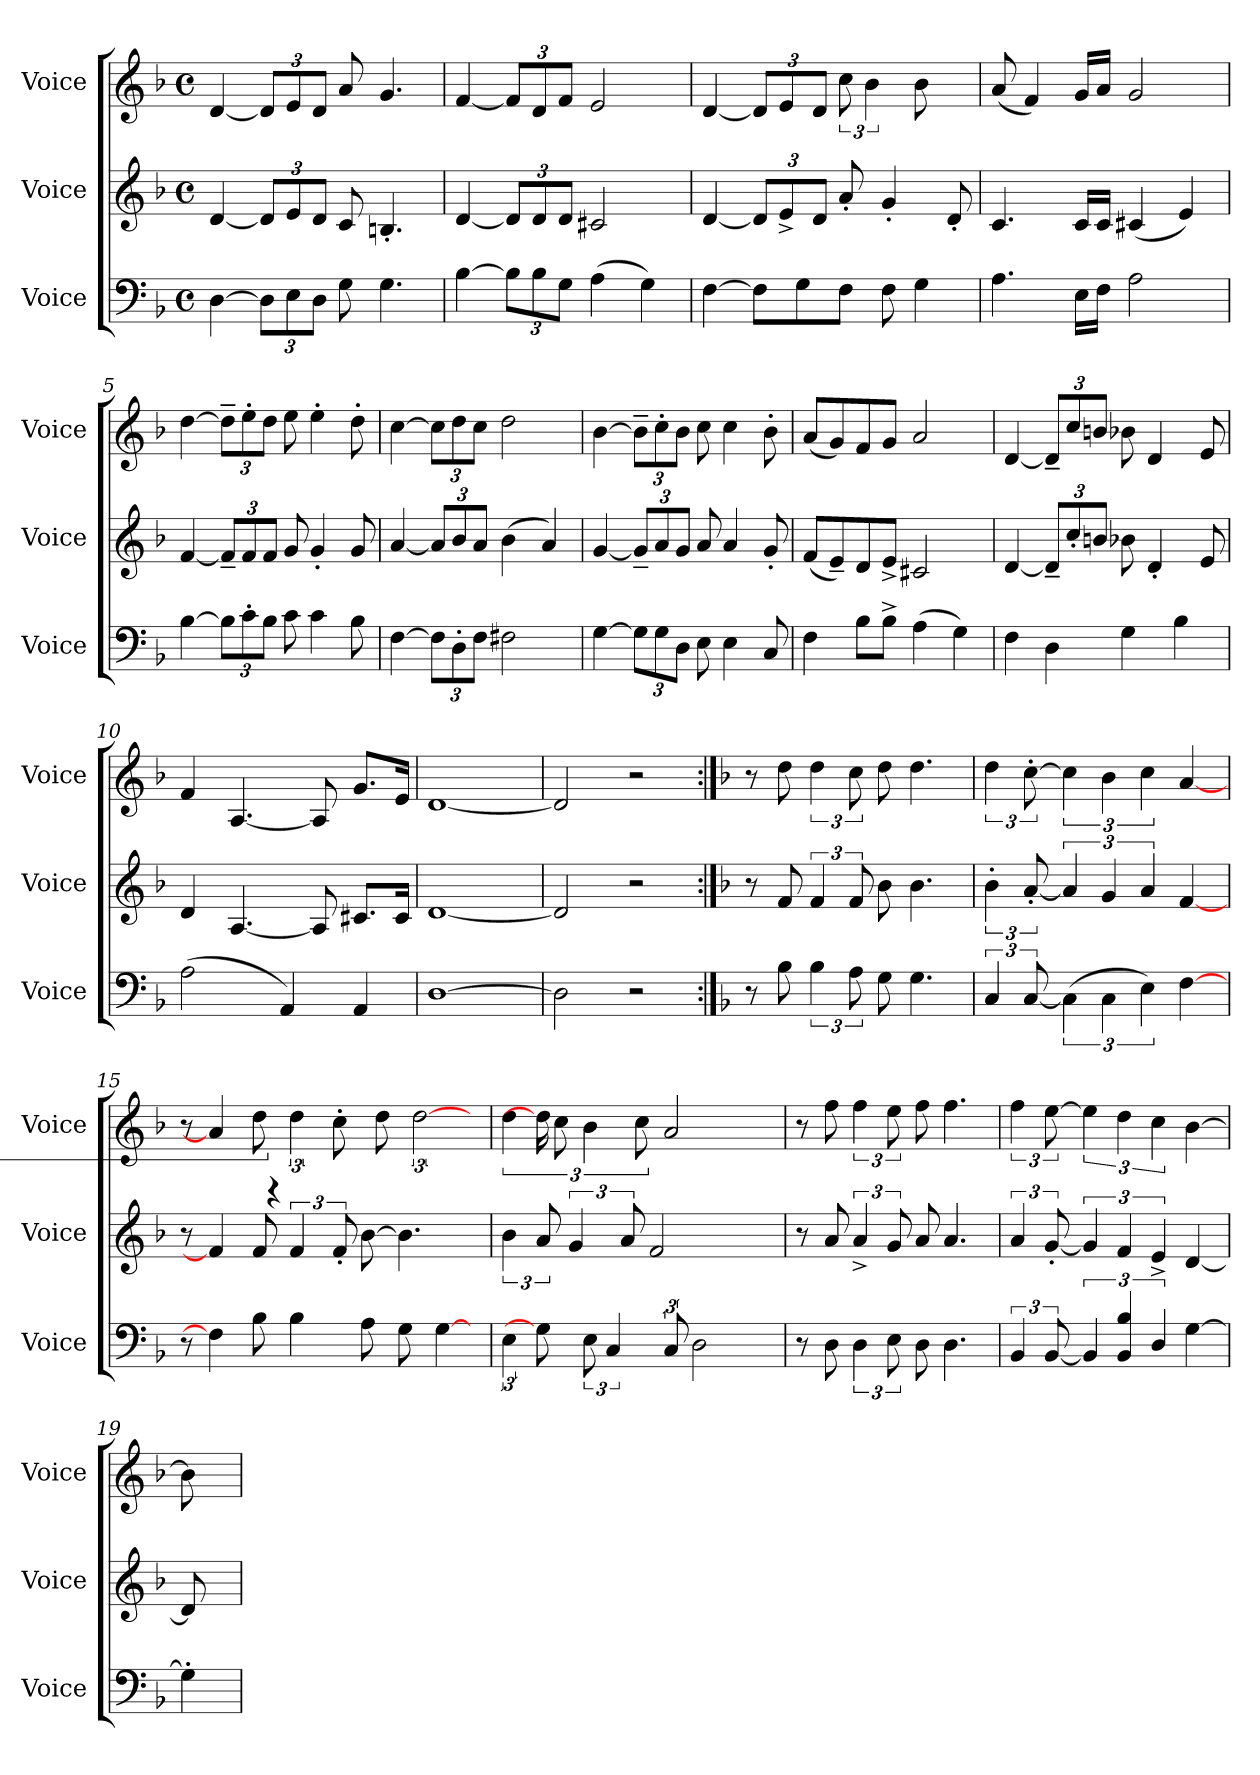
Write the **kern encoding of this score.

**kern	**kern	**kern
*part3	*part2	*part1
*staff3	*staff2	*staff1
*I"Voice	*I"Voice	*I"Voice
*I'Voice	*I'Voice	*I'Voice
*clefF4	*clefG2	*clefG2
*k[b-]	*k[b-]	*k[b-]
*M4/4	*M4/4	*M4/4
*met(c)	*met(c)	*met(c)
=1	=1	=1
[>4D\	[<4d/	[<4d/
12D\L]	12d/L]	12d/L]
12E\	12e/	12e/
12D\J	12d/J	12d/J
8G\	8c/	8a/
4.G\	4.Bn'<'</	4.g/
=2	=2	=2
[>4B-\	[<4d/	[<4f/
12B-\L]	12d/L]	12f/L]
12B-\	12d/	12d/
12G\J	12d/J	12f/J
(>4A\	2c#X/	2e/
4G\)	.	.
=3	=3	=3
[>4F\	[<4d/	[<4d/
8F\L]	12d/L]	12d/L]
.	12e^</	12e/
8G\	.	.
.	12d/J	12d/J
8F\J	8a'>/	12cc\
.	.	6b-\
8F\	4g'>/	.
4G\	.	8b-\
.	8d'<'</	8ryy
!!LO:LB:g=z
=4	=4	=4
4.A\	4.c/	(<8a/
.	.	4f/)
16E\LL	16c/LL	16g/LL
16F\JJ	16c/JJ	16a/JJ
2A\	(<4c#X/	2g/
.	4e/)	.
=5	=5	=5
[>4B-\	[<4f/	[>4dd\
12B-\L]	12f~</L]	12dd~<\L]
12c'>\	12f/	12ee'<\
12B-\J	12f/J	12dd\J
8c\	8g/	8ee\
4c\	4g'</	4ee'<\
8B-\	8g/	8dd'<\
=6	=6	=6
[>4F\	[<4a/	[>4cc\
12F\L]	12a/L]	12cc\L]
12D'<\	12b-/	12dd\
12F\J	12a/J	12cc\J
2F#X\	(>4b-\	2dd\
.	4a/)	.
=7	=7	=7
[>4G\	[<4g/	[>4b-\
12G\L]	12g~</L]	12b-~<\L]
12G\	12a/	12cc'<\
12D\J	12g/J	12b-\J
8E\	8a/	8cc\
4E\	4a/	4cc\
8C/	8g'</	8b-'<\
!!LO:LB:g=z
=8	=8	=8
4F\	(<8f/L	(<8a/L
.	8e~</)	8g/)
8B-\L	8d/	8f/
8B-^<\J	8e^</J	8g/J
(>4A\	2c#X/	2a/
4G\)	.	.
=9	=9	=9
4F\	[<4d/	[<4d/
4D\	12d~</L]	12d~</L]
.	12cc'>/	12cc/
.	12bn/J	12bn/J
4G\	8b-X\	8b-X\
.	4d'</	4d/
4B-\	.	.
.	8e/	8e/
=10	=10	=10
(>2A\	4d/	4f/
.	[<4.A/	[<4.A/
4AA/)	.	.
.	8A/]	8A/]
4AA/	8.c#X/L	8.g/L
.	16c#/Jk	16e/Jk
=11	=11	=11
[>1D	[<1d	[<1d
=12	=12	=12
2D\]	2d/]	2d/]
2r	2rcc	2rcc
!!LO:PB:g=z
=13:|!	=13:|!	=13:|!
*k[b-]	*k[b-]	*k[b-]
8r	8r	8r
8B-\	8f/	8dd\
6B-\	6f/	6dd\
12A\	12f/	12cc\
8G\	8b-\	8dd\
4.G\	4.b-\	4.dd\
=14	=14	=14
6C/	6b-'<\	6dd\
[<12C/	[<12a'</	[>12cc'<\
(<6C\]	6a/]	6cc\]
6C\	6g/	6b-\
6E\)	6a/	6cc\
[4F\	[4f/	[4a/
=15	=15	=15
*	*	*^
8r	8r	8r	12%5ryy
4F\]	4f/]	4a/]	.
8B-\	8f/	8dd\	.
.	.	.	12rC
4B-\	6f/	6dd\	2.ryy
.	12f'</	8cc'<\	.
8A\	[<8b-\	.	.
.	.	8dd\	.
8G\	4.b-\]	.	.
.	.	[3dd\	.
[4G\	.	.	.
*	*	*v	*v
!!LO:LB:g=z
=16	=16	=16
6E\	6b-\	6dd\
8G\]	12a/	24dd\]
.	.	12cc\
.	6g/	.
12E\	.	6b-\
6C/	.	.
.	12a/	.
.	.	12cc\
.	2f/	.
12C/	.	2a/
2D\	.	.
.	8ryy	.
.	.	12ryy
=17	=17	=17
8r	8r	8r
8D\	8a/	8ff\
6D\	6a^</	6ff\
12E\	12g/	12ee\
8D\	8a/	8ff\
4.D\	4.a/	4.ff\
=18	=18	=18
6BB-/	6a/	6ff\
[<12BB-/	[<12g'</	[>12ee\
6BB-/]	6g/]	6ee\]
6BB-/ 6B-/	6f/	6dd\
6D/	6e^</	6cc\
[4G\	[4d/	[4b-\
=19	=19	=19
4G'<\]	8d/]	8b-\]
.	8ryy	8ryy
=	=	=
*-	*-	*-
